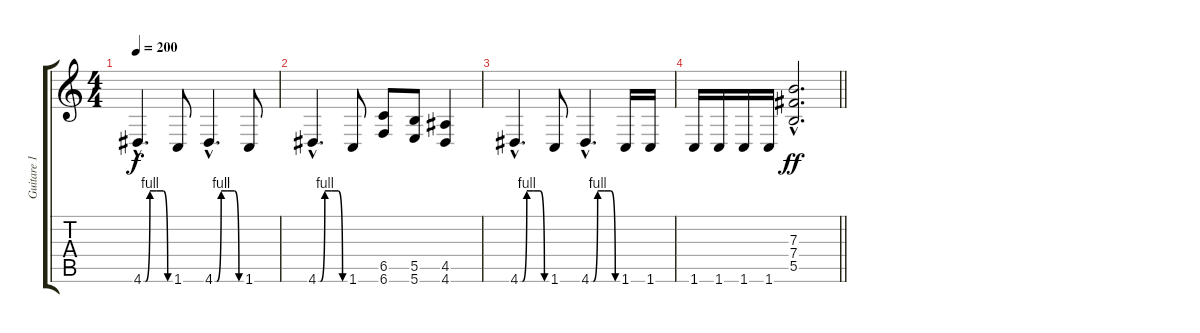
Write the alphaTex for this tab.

\track ("Guitare 1" "Guitare 1") {instrument distortionguitar}
\staff {score tabs}
\tuning (Db4 Ab3 E3 B2 Gb2 B1) {hide}
\ts (4 4)
\tempo 200
\clef g2
\ks c
4.6{be (custom 0 0 5 0 15 4 30 4 45 4 55 0 60 0) hac}.4{d dy f} 1.6.8 4.6{be (custom 0 0 5 0 15 4 30 4 45 4 55 0 60 0) hac}.4{d} 1.6.8 |
4.6{be (custom 0 0 5 0 15 4 30 4 45 4 55 0 60 0) hac}.4{d} 1.6.8 (6.5 6.6).8 (5.5 5.6).8 (4.5 4.6).4 |
4.6{be (custom 0 0 5 0 15 4 30 4 45 4 55 0 60 0) hac}.4{d} 1.6.8 4.6{be (custom 0 0 5 0 15 4 30 4 45 4 55 0 60 0) hac}.4{d} 1.6.16 1.6.16 |
\barLineRight lightlight
1.6.16 1.6.16 1.6.16 1.6.16 (7.3{hac} 7.4{hac} 5.5{hac}).2{d dy ff instrument gunshot}
